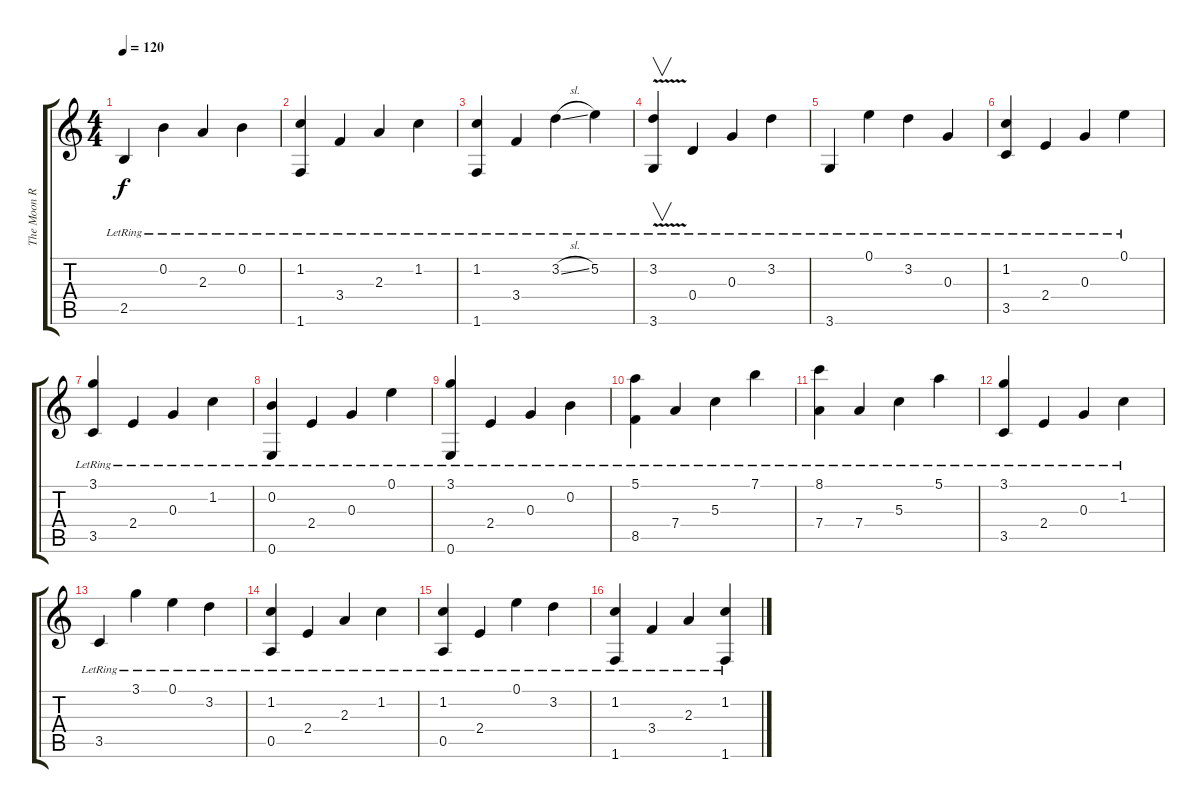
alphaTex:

\track ("The Moon Represents My Heart" "The Moon R") {instrument acousticguitarsteel}
\staff {score tabs}
\tuning (E4 B3 G3 D3 A2 E2) {hide}
\ts (4 4)
\tempo 120
\clef g2
\ks c
2.5{lr}.4{dy f} 0.2{lr}.4 2.3{lr}.4 0.2{lr}.4 |
(1.2{lr} 1.6{lr}).4 3.4{lr}.4 2.3{lr}.4 1.2{lr}.4 |
(1.2 1.6{lr}).4 3.4{lr}.4 3.2{sl lr}.4 5.2{lr}.4 |
(3.2{v} 3.6{lr}).4{v} 0.4{lr}.4 0.3{lr}.4 3.2{lr}.4 |
3.6{lr}.4 0.1{lr}.4 3.2{lr}.4 0.3{lr}.4 |
(1.2{lr} 3.5).4 2.4{lr}.4 0.3{lr}.4 0.1{lr}.4 |
(3.1{lr} 3.5{lr}).4 2.4{lr}.4 0.3{lr}.4 1.2{lr}.4 |
(0.2{lr} 0.6).4 2.4{lr}.4 0.3{lr}.4 0.1{lr}.4 |
(3.1 0.6{lr}).4 2.4{lr}.4 0.3{lr}.4 0.2{lr}.4 |
(5.1 8.5{lr}).4 7.4{lr}.4 5.3{lr}.4 7.1{lr}.4 |
(8.1{lr} 7.4).4 7.4{lr}.4 5.3{lr}.4 5.1{lr}.4 |
(3.1{lr} 3.5{lr}).4 2.4{lr}.4 0.3{lr}.4 1.2{lr}.4 |
3.5{lr}.4 3.1{lr}.4 0.1{lr}.4 3.2{lr}.4 |
(1.2{lr} 0.5).4 2.4{lr}.4 2.3{lr}.4 1.2{lr}.4 |
(1.2{lr} 0.5).4 2.4{lr}.4 0.1{lr}.4 3.2{lr}.4 |
(1.2{lr} 1.6).4 3.4{lr}.4 2.3{lr}.4 (1.2{lr} 1.6).4
